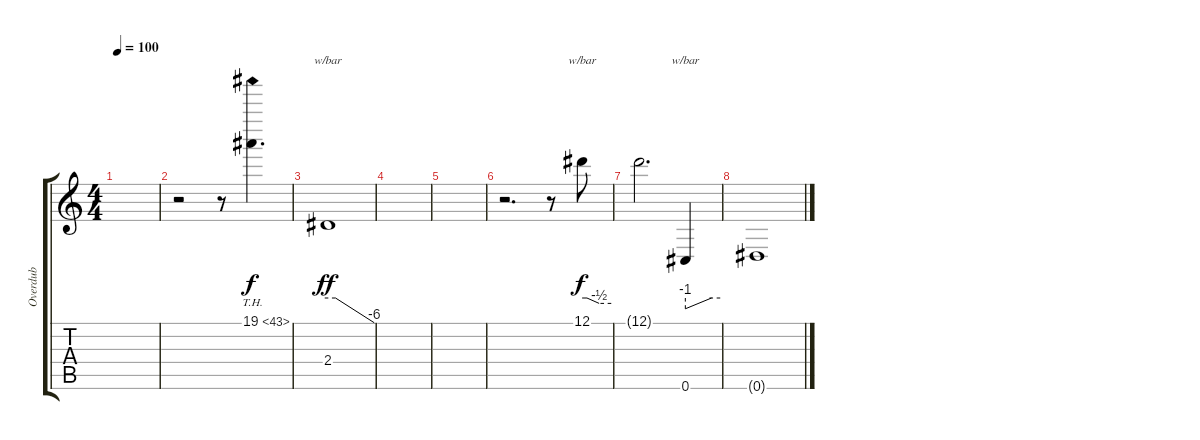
\track ("Overdub" "Overdub") {instrument distortionguitar}
\staff {score tabs}
\tuning (Eb4 Bb3 Gb3 Db3 Ab2 Eb2) {hide}
\ts (4 4)
\tempo 100
\clef g2
\ks c
|
r.2 r.8 19.1{th 24}.4{d} |
2.4.1{tbe (custom default 0 0 10 0 60 -24) dy ff} |
|
|
r.2{d} r.8 12.1.8{tbe (custom default 0 0 10 0 35 -2 60 -2) dy f} |
12.1{t}.2{d} 0.6.4{tbe (custom default 0 -4 45 0 60 0)} |
0.6{t}.1
